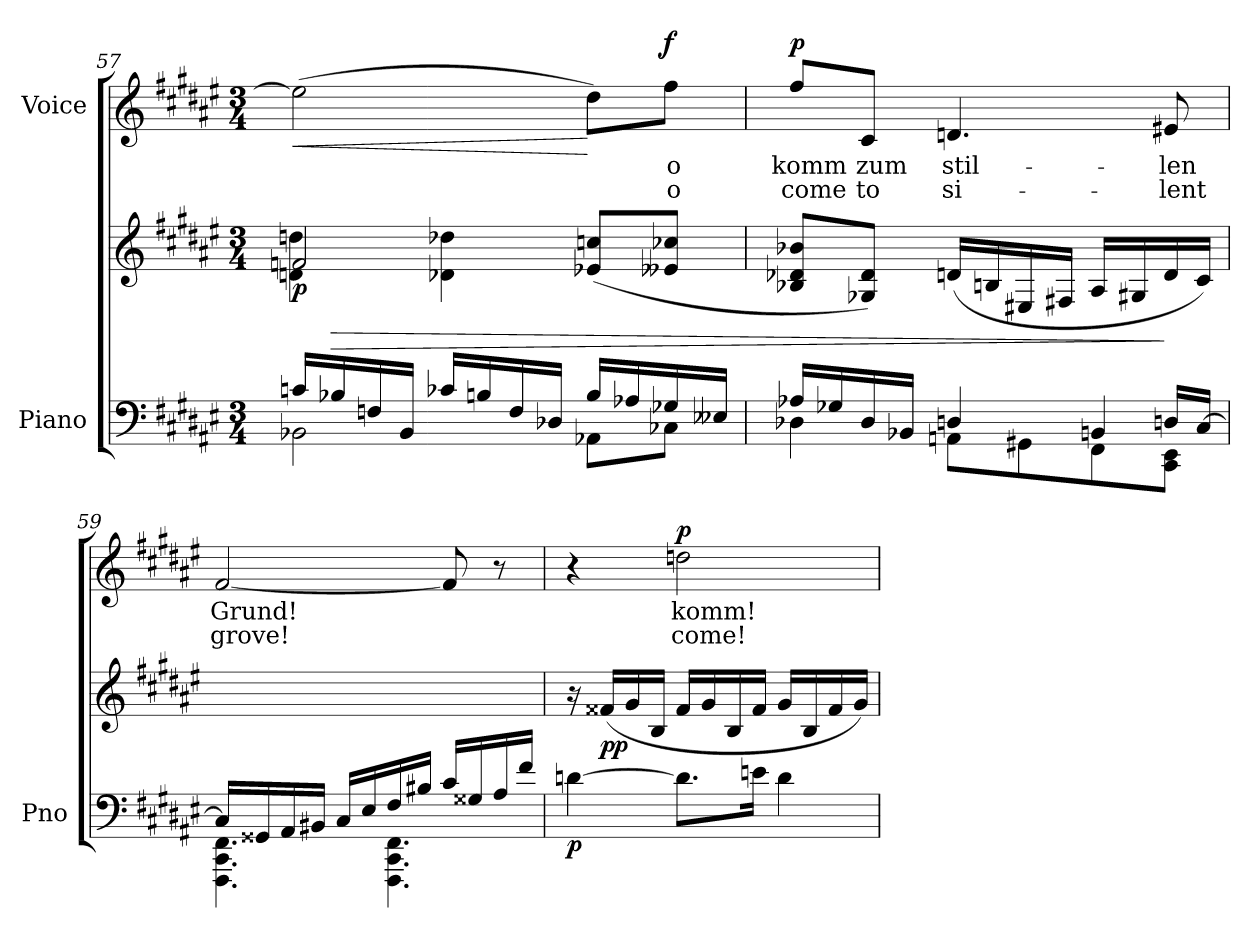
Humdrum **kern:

**kern	**kern	**dynam	**kern	**text	**text	**dynam
*part2	*part2	*part2	*part1	*part1	*part1	*part1
*staff3	*staff2	*staff2/3	*staff1	*staff1	*staff1	*staff1
*I"Piano	*	*	*I"Voice	*	*	*
*I'Pno	*	*	*	*	*	*
!!LO:PB:g=z
*clefF4	*clefG2	*	*clefG2	*	*	*
*k[f#c#g#d#a#e#]	*k[f#c#g#d#a#e#]	*	*k[f#c#g#d#a#e#]	*	*	*
*M3/4	*M3/4	*	*M3/4	*	*	*
=57	=57	=57	=57	=57	=57	=57
*^	*^	*	*	*	*	*
*	*	*	*^	*	*	*	*	*
!	!	!	!	!	!LO:DY:b	!	!	!	!LO:HP:b
16cn/LL	2BB-X\	2fn/	4dn\ 4ddn\	16ryy	p	(2ee#\]	.	.	<
!	!	!	!	!	!LO:HP:b	!	!	!	!
16B-X/	.	.	.	16ryy	>	.	.	.	.
16Fn/	.	.	.	8ryy	.	.	.	.	.
16BB-/JJ	.	.	.	.	.	.	.	.	.
16c-X/LL	.	.	4d-X\ 4dd-X\	8ryy	.	.	.	.	.
16Bn/	.	.	.	.	.	.	.	.	.
16F/	.	.	.	16ryy	.	.	.	.	.
16D-X/JJ	.	.	.	16ryy	.	.	.	.	.
16B/LL	8AA-X\L	4ryy	(8e-X/ 8ccn/L	4ryy	.	8dd#\L)	.	.	[
16A-X/	.	.	.	.	.	.	.	.	.
!	!	!	!	!	!	!	!LO:LY:b	!LO:LY:b	!LO:DY:a
16G-X/	8C-X\J	.	8e--X/ 8cc-X/J	.	.	8ff#\J	o	o	f
16E--X/JJ	.	.	.	.	.	.	.	.	.
*	*	*v	*v	*v	*	*	*	*	*
=58	=58	=58	=58	=58	=58	=58	=58
*	*^	*	*	*	*	*	*
!	!	!	!	!	!	!LO:LY:b	!LO:LY:b	!LO:DY:a
16A-X/LL	4D-X\	2ryy	8B-X/ 8d-X/ 8b-X/L	.	8ff#/L	komm	come	p
16G-X/	.	.	.	.	.	.	.	.
!	!	!	!	!	!	!LO:LY:b	!LO:LY:b	!
16D-/	.	.	8G-X/ 8d-/J)	.	8c#/J	zum	to	.
16BB-X/JJ	.	.	.	.	.	.	.	.
!	!	!	!	!	!	!LO:LY:b	!LO:LY:b	!
4Dn/	8AAn\L	.	(>16dn/LL	.	4.dn/	stil-	si-	.
.	.	.	16Bn/	.	.	.	.	.
.	8GG#X\	.	16E#X/	.	.	.	.	.
.	.	.	16F#X/JJ	.	.	.	.	.
4BBn/	8FF#\	8ryy	16A#/LL	.	.	.	.	.
.	.	.	16G#X/	.	.	.	.	.
!	!	!	!	!	!	!LO:LY:b	!LO:LY:b	!
.	8CC#\ 8EE#\J	16Dn/LL	16d/	]	8e#X/	-len	-lent	.
.	.	[16C#/JJ	16c#/JJ)	.	.	.	.	.
!!LO:LB:g=z
=59	=59	=59	=59	=59	=59	=59	=59	=59
!	!	!	!	!	!	!LO:LY:b	!LO:LY:b	!
*	*v	*v	*	*	*	*	*	*
16C#/LL]	4.FFF#\ 4.CC#\ 4.FF#\	2.ryy	.	[2f#/	Grund!	grove!	.
16GG##X/	.	.	.	.	.	.	.
16AA#/	.	.	.	.	.	.	.
16BB#X/JJ	.	.	.	.	.	.	.
16C#/LL	.	.	.	.	.	.	.
16E#/	.	.	.	.	.	.	.
16F#/	4.FFF#\ 4.CC#\ 4.FF#\	.	.	.	.	.	.
16B#X/JJ	.	.	.	.	.	.	.
16c#/LL	.	.	.	8f#/]	.	.	.
16G##X/	.	.	.	.	.	.	.
16A#/	.	.	.	8r	.	.	.
16f#/JJ	.	.	.	.	.	.	.
*v	*v	*	*	*	*	*	*
=60	=60	=60	=60	=60	=60	=60
!	!	!LO:DY:b=2	!	!	!	!
[4dn\	16r	p	4r	.	.	.
!	!	!LO:DY:b	!	!	!	!
.	(>16f##X/LL	pp	.	.	.	.
.	16g#/	.	.	.	.	.
.	16B/JJ	.	.	.	.	.
!	!	!	!	!LO:LY:b	!LO:LY:b	!LO:DY:a
8.d\L]	16f##/LL	.	2ddn\	komm!	come!	p
.	16g#/	.	.	.	.	.
.	16B/	.	.	.	.	.
16en\Jk	16f##/JJ	.	.	.	.	.
4d\	16g#/LL	.	.	.	.	.
.	16B/	.	.	.	.	.
.	16f##/	.	.	.	.	.
.	16g#/JJ)	.	.	.	.	.
=	=	=	=	=	=	=
*-	*-	*-	*-	*-	*-	*-
